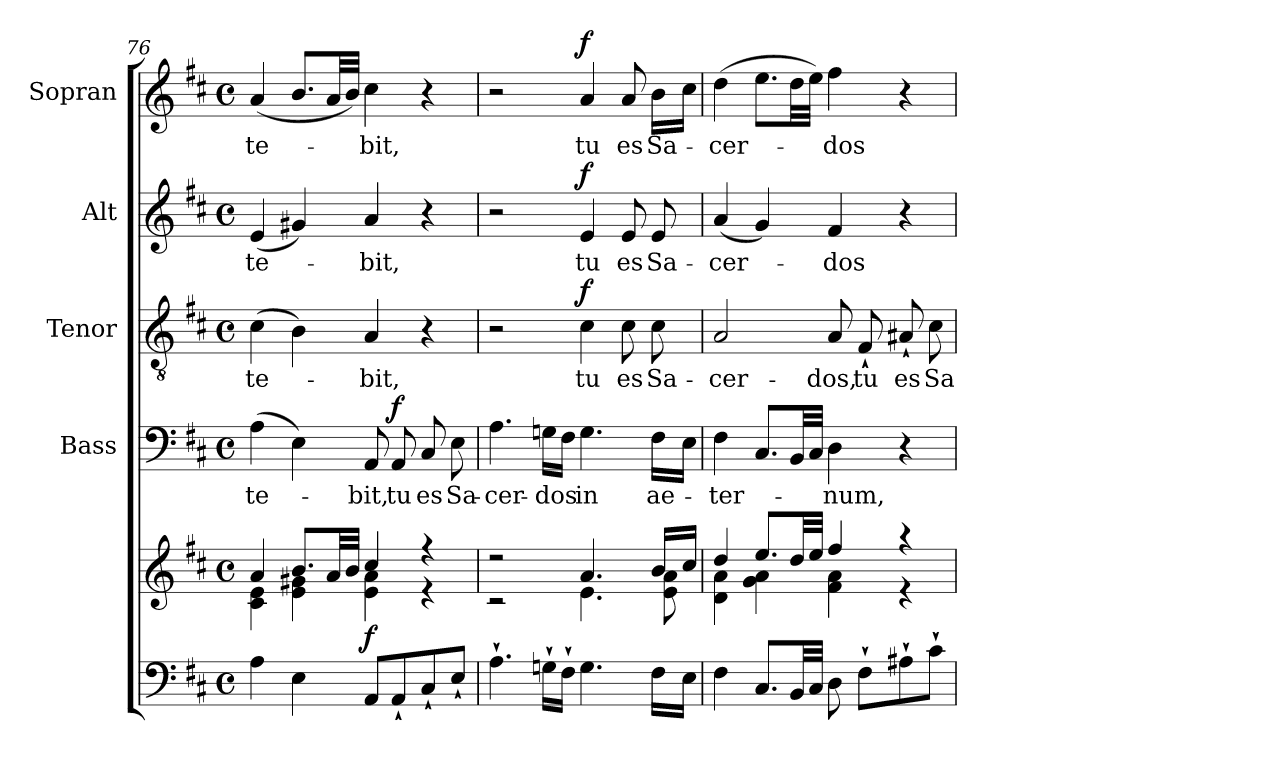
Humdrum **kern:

**kern	**kern	**dynam	**kern	**text	**dynam	**kern	**text	**dynam	**kern	**text	**dynam	**kern	**text	**dynam
*part5	*part5	*part5	*part4	*part4	*part4	*part3	*part3	*part3	*part2	*part2	*part2	*part1	*part1	*part1
*staff6	*staff5	*staff5/6	*staff4	*staff4	*staff4	*staff3	*staff3	*staff3	*staff2	*staff2	*staff2	*staff1	*staff1	*staff1
*	*	*	*I"Bass	*	*	*I"Tenor	*	*	*I"Alt	*	*	*I"Sopran	*	*
*	*	*	*I'B.	*	*	*I'T.	*	*	*I'A.	*	*	*I'S.	*	*
*clefF4	*clefG2	*	*clefF4	*	*	*clefGv2	*	*	*clefG2	*	*	*clefG2	*	*
*k[f#c#]	*k[f#c#]	*	*k[f#c#]	*	*	*k[f#c#]	*	*	*k[f#c#]	*	*	*k[f#c#]	*	*
*D:	*D:	*	*D:	*	*	*D:	*	*	*D:	*	*	*D:	*	*
*M4/4	*M4/4	*	*M4/4	*	*	*M4/4	*	*	*M4/4	*	*	*M4/4	*	*
*met(c)	*met(c)	*	*met(c)	*	*	*met(c)	*	*	*met(c)	*	*	*met(c)	*	*
=76	=76	=76	=76	=76	=76	=76	=76	=76	=76	=76	=76	=76	=76	=76
*	*^	*	*	*	*	*	*	*	*	*	*	*	*	*
!	!	!	!	!	!LO:LY:b	!	!	!LO:LY:b	!	!	!LO:LY:b	!	!	!LO:LY:b	!
4A\	4a/	4c#\ 4e\	.	(>4A\	-te-	.	(>4c#\	-te-	.	(<4e/	-te-	.	(<4a/	-te-	.
4E\	8.b/L	4e\ 4g#X\	.	4E\)	.	.	4B\)	.	.	4g#X/)	.	.	8.b/L	.	.
.	32a/LL	.	.	.	.	.	.	.	.	.	.	.	32a/LL	.	.
.	32b/JJJ	.	.	.	.	.	.	.	.	.	.	.	32b/JJJ)	.	.
!	!	!	!LO:DY:a=2	!	!LO:LY:b	!	!	!LO:LY:b	!	!	!LO:LY:b	!	!	!LO:LY:b	!
8AA/L	4cc#/	4e\ 4a\	f	8AA/	-bit,	.	4A/	-bit,	.	4a/	-bit,	.	4cc#\	-bit,	.
!	!	!	!	!	!LO:LY:b	!LO:DY:a	!	!	!	!	!	!	!	!	!
8AA`</	.	.	.	8AA/	tu	f	.	.	.	.	.	.	.	.	.
!	!	!	!	!	!LO:LY:b	!	!	!	!	!	!	!	!	!	!
8C#`</	4r	4r	.	8C#/	es	.	4r	.	.	4r	.	.	4r	.	.
!	!	!	!	!	!LO:LY:b	!	!	!	!	!	!	!	!	!	!
8E`</J	.	.	.	8E\	Sa-	.	.	.	.	.	.	.	.	.	.
=77	=77	=77	=77	=77	=77	=77	=77	=77	=77	=77	=77	=77	=77	=77	=77
!	!	!	!	!	!LO:LY:b	!	!	!	!	!	!	!	!	!	!
4.A`>\	2r	2r	.	4.A\	-cer-	.	2r	.	.	2r	.	.	2r	.	.
!	!	!	!	!	!LO:LY:b	!	!	!	!	!	!	!	!	!	!
16Gn`>\LL	.	.	.	16Gn\LL	-dos	.	.	.	.	.	.	.	.	.	.
16F#`>\JJ	.	.	.	16F#\JJ	.	.	.	.	.	.	.	.	.	.	.
!	!	!	!	!	!LO:LY:b	!	!	!LO:LY:b	!LO:DY:a	!	!LO:LY:b	!LO:DY:a	!	!LO:LY:b	!LO:DY:a
4.G\	4.a/	4.e\	.	4.G\	in	.	4c#\	tu	f	4e/	tu	f	4a/	tu	f
!	!	!	!	!	!	!	!	!LO:LY:b	!	!	!LO:LY:b	!	!	!LO:LY:b	!
.	.	.	.	.	.	.	8c#\	es	.	8e/	es	.	8a/	es	.
!	!	!	!	!	!LO:LY:b	!	!	!LO:LY:b	!	!	!LO:LY:b	!	!	!LO:LY:b	!
16F#\LL	16b/LL	8e\ 8a\	.	16F#\LL	ae-	.	8c#\	Sa-	.	8e/	Sa-	.	16b\LL	Sa-	.
16E\JJ	16cc#/JJ	.	.	16E\JJ	.	.	.	.	.	.	.	.	16cc#\JJ	.	.
=78	=78	=78	=78	=78	=78	=78	=78	=78	=78	=78	=78	=78	=78	=78	=78
!	!	!	!	!	!LO:LY:b	!	!	!LO:LY:b	!	!	!LO:LY:b	!	!	!LO:LY:b	!
4F#\	4dd/	4d\ 4a\	.	4F#\	-ter-	.	2A/	-cer-	.	(<4a/	-cer-	.	(>4dd\	-cer-	.
8.C#/L	8.ee/L	4g\ 4a\	.	8.C#/L	.	.	.	.	.	4g/)	.	.	8.ee\L	.	.
32BB/LL	32dd/LL	.	.	32BB/LL	.	.	.	.	.	.	.	.	32dd\LL	.	.
32C#/JJJ	32ee/JJJ	.	.	32C#/JJJ	.	.	.	.	.	.	.	.	32ee\JJJ)	.	.
!	!	!	!	!	!LO:LY:b	!	!	!LO:LY:b	!	!	!LO:LY:b	!	!	!LO:LY:b	!
8D\	4ff#/	4f#\ 4a\	.	4D\	-num,	.	8A/	-dos,	.	4f#/	-dos	.	4ff#\	-dos	.
!	!	!	!	!	!	!	!	!LO:LY:b	!	!	!	!	!	!	!
8F#`>\L	.	.	.	.	.	.	8F#`</	tu	.	.	.	.	.	.	.
!	!	!	!	!	!	!	!	!LO:LY:b	!	!	!	!	!	!	!
8A#X`>\	4r	4r	.	4r	.	.	8A#X`</	es	.	4r	.	.	4r	.	.
!	!	!	!	!	!	!	!	!LO:LY:b	!	!	!	!	!	!	!
8c#`>\J	.	.	.	.	.	.	8c#\	Sa-	.	.	.	.	.	.	.
*	*v	*v	*	*	*	*	*	*	*	*	*	*	*	*	*
=	=	=	=	=	=	=	=	=	=	=	=	=	=	=
*-	*-	*-	*-	*-	*-	*-	*-	*-	*-	*-	*-	*-	*-	*-
